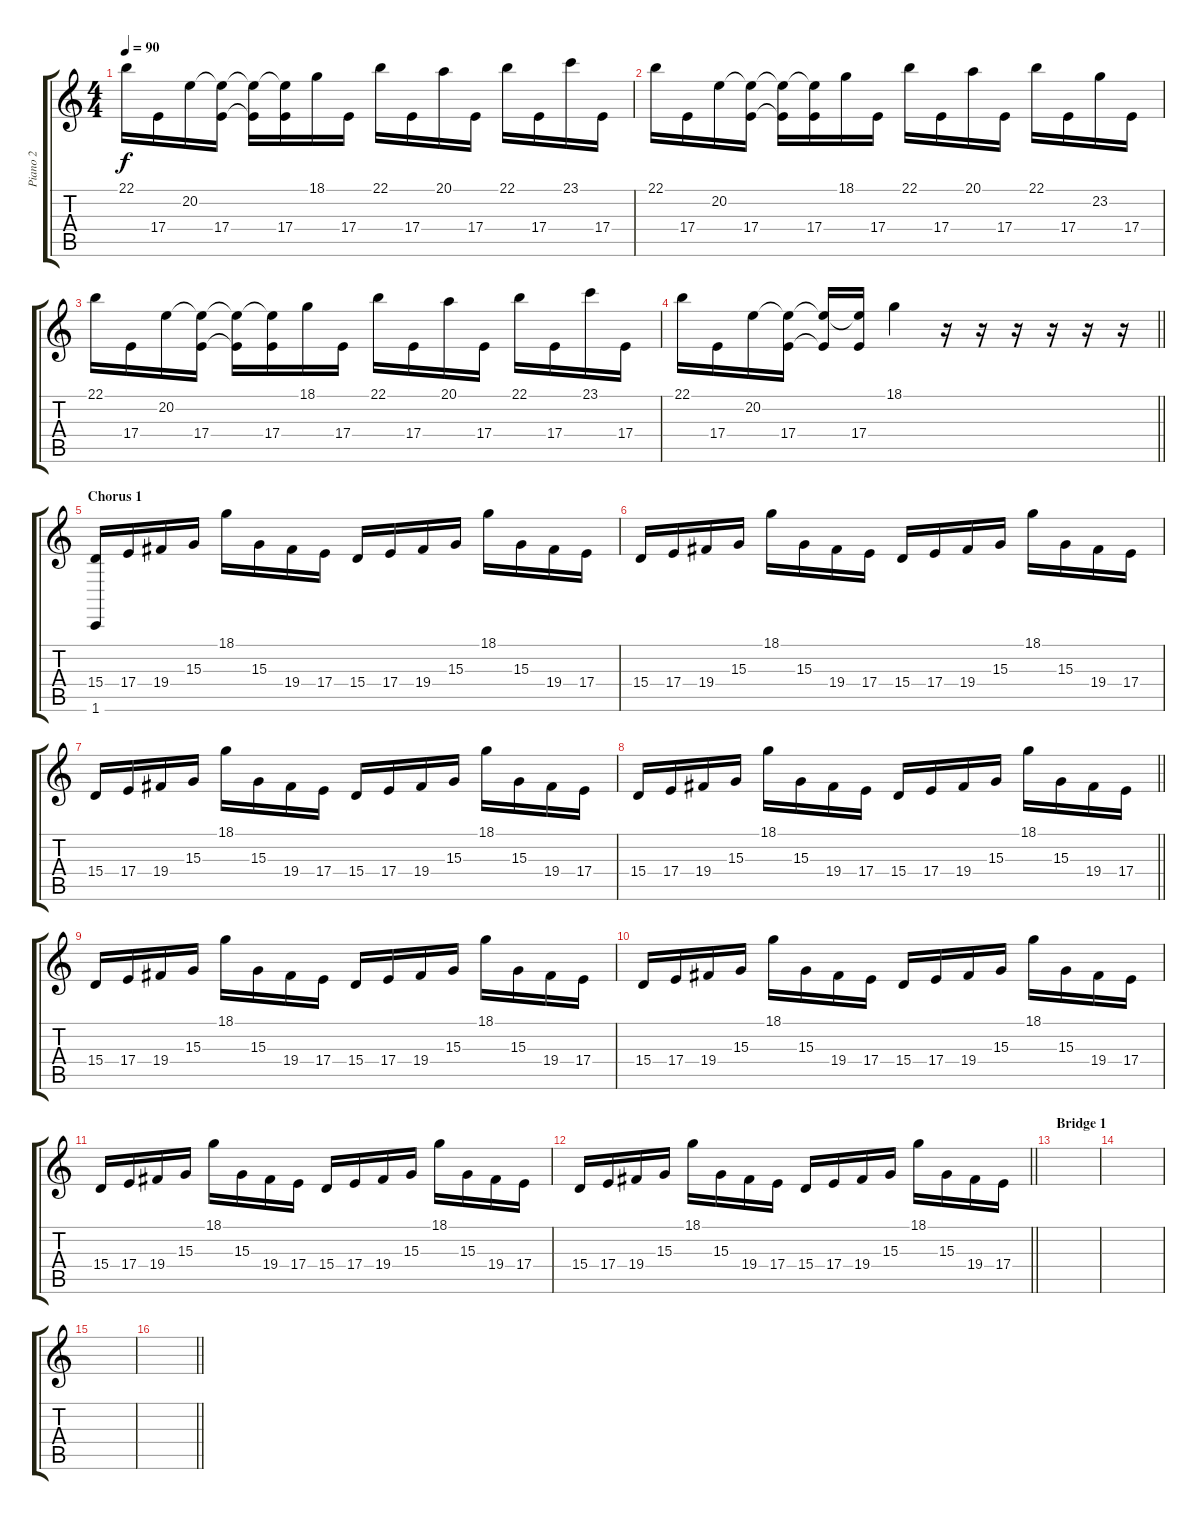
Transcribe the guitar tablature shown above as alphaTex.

\track ("Piano 2" "Piano 2") {instrument lead2sawtooth}
\staff {score tabs}
\tuning (Db4 Ab3 E3 B2 Gb2 B1) {hide}
\ts (4 4)
\tempo 90
\clef g2
\ks c
22.1.16{dy f} 17.4.16 20.2.16 (20.2{t} 17.4).16 (20.2{t} 17.4{t}).16 (20.2{t} 17.4).16 18.1.16 17.4.16 22.1.16 17.4.16 20.1.16 17.4.16 22.1.16 17.4.16 23.1.16 17.4.16 |
22.1.16 17.4.16 20.2.16 (20.2{t} 17.4).16 (20.2{t} 17.4{t}).16 (20.2{t} 17.4).16 18.1.16 17.4.16 22.1.16 17.4.16 20.1.16 17.4.16 22.1.16 17.4.16 23.2.16 17.4.16 |
22.1.16 17.4.16 20.2.16 (20.2{t} 17.4).16 (20.2{t} 17.4{t}).16 (20.2{t} 17.4).16 18.1.16 17.4.16 22.1.16 17.4.16 20.1.16 17.4.16 22.1.16 17.4.16 23.1.16 17.4.16 |
\barLineRight lightlight
22.1.16 17.4.16 20.2.16 (20.2{t} 17.4).16 (20.2{t} 17.4{t}).16 (20.2{t} 17.4).16 18.1.4{volume 0} r.16 r.16 r.16 r.16 r.16 r.16 |
\section ("" "Chorus 1")
(15.4 1.6).16{volume 8} 17.4.16 19.4.16 15.3.16 18.1.16 15.3.16 19.4.16 17.4.16 15.4.16 17.4.16 19.4.16 15.3.16 18.1.16 15.3.16 19.4.16 17.4.16 |
15.4.16 17.4.16 19.4.16 15.3.16 18.1.16 15.3.16 19.4.16 17.4.16 15.4.16 17.4.16 19.4.16 15.3.16 18.1.16 15.3.16 19.4.16 17.4.16 |
15.4.16 17.4.16 19.4.16 15.3.16 18.1.16 15.3.16 19.4.16 17.4.16 15.4.16 17.4.16 19.4.16 15.3.16 18.1.16 15.3.16 19.4.16 17.4.16 |
\barLineRight lightlight
15.4.16 17.4.16 19.4.16 15.3.16 18.1.16 15.3.16 19.4.16 17.4.16 15.4.16 17.4.16 19.4.16 15.3.16 18.1.16 15.3.16 19.4.16 17.4.16 |
15.4.16{volume 8} 17.4.16 19.4.16 15.3.16 18.1.16 15.3.16 19.4.16 17.4.16 15.4.16 17.4.16 19.4.16 15.3.16 18.1.16 15.3.16 19.4.16 17.4.16 |
15.4.16 17.4.16 19.4.16 15.3.16 18.1.16 15.3.16 19.4.16 17.4.16 15.4.16 17.4.16 19.4.16 15.3.16 18.1.16 15.3.16 19.4.16 17.4.16 |
15.4.16 17.4.16 19.4.16 15.3.16 18.1.16 15.3.16 19.4.16 17.4.16 15.4.16 17.4.16 19.4.16 15.3.16 18.1.16 15.3.16 19.4.16 17.4.16 |
\barLineRight lightlight
15.4.16 17.4.16 19.4.16 15.3.16 18.1.16 15.3.16 19.4.16 17.4.16 15.4.16 17.4.16 19.4.16 15.3.16 18.1.16 15.3.16 19.4.16 17.4.16 |
\section ("" "Bridge 1")
|
|
|
\barLineRight lightlight
